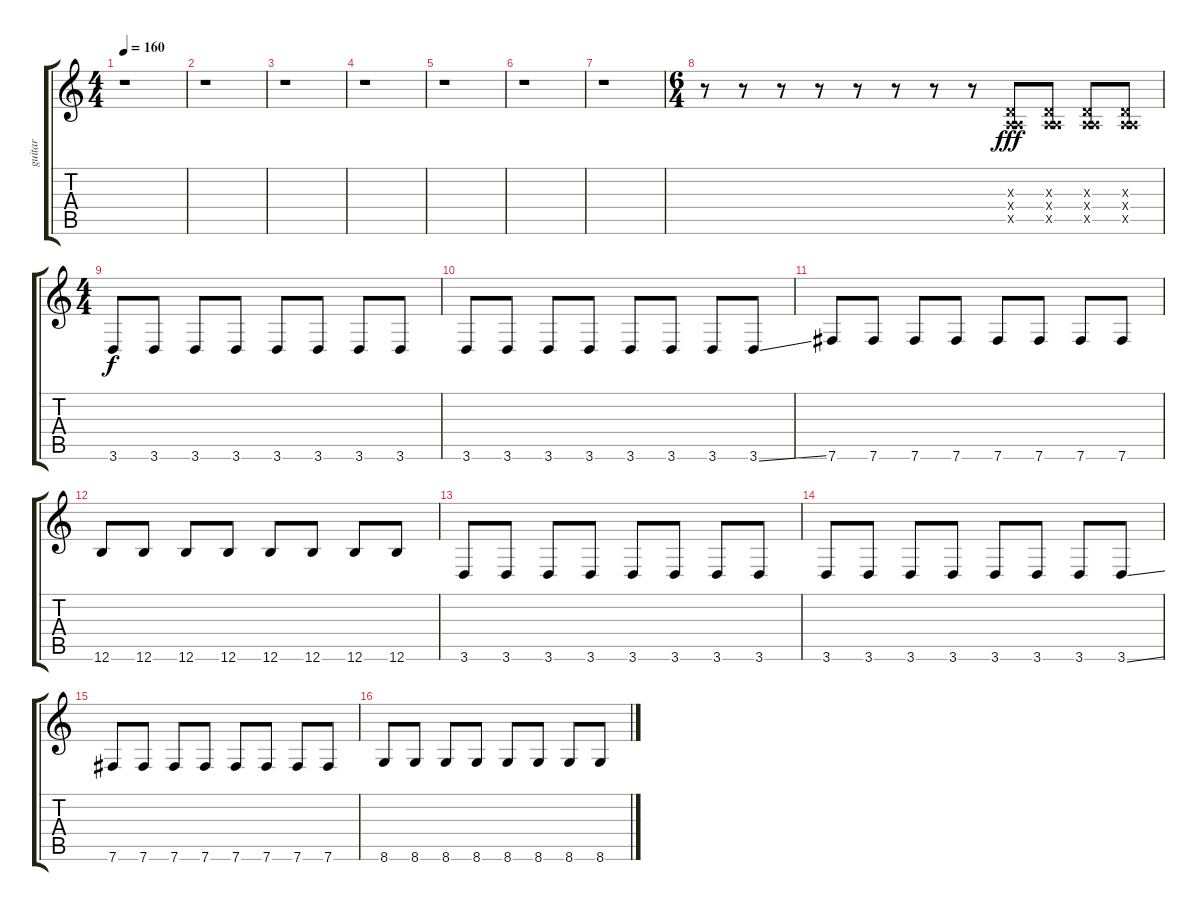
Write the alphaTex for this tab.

\track ("guitar" "guitar") {instrument distortionguitar}
\staff {score tabs}
\tuning (B3 Gb3 D3 A2 E2 B1) {hide}
\ts (4 4)
\tempo 160
\clef g2
\ks c
r.1{dy fff instrument distortionguitar} |
r.1 |
r.1 |
r.1 |
r.1 |
r.1 |
r.1 |
\ts (6 4)
r.8 r.8 r.8 r.8 r.8 r.8 r.8 r.8 (0.3{x} 0.4{x} 5.5{x}).8 (0.3{x} 0.4{x} 5.5{x}).8 (0.3{x} 0.4{x} 5.5{x}).8 (0.3{x} 0.4{x} 5.5{x}).8 |
\ts (4 4)
3.6.8{dy f} 3.6.8 3.6.8 3.6.8 3.6.8 3.6.8 3.6.8 3.6.8 |
3.6.8 3.6.8 3.6.8 3.6.8 3.6.8 3.6.8 3.6.8 3.6{ss}.8 |
7.6.8 7.6.8 7.6.8 7.6.8 7.6.8 7.6.8 7.6.8 7.6.8 |
12.6.8 12.6.8 12.6.8 12.6.8 12.6.8 12.6.8 12.6.8 12.6.8 |
3.6.8 3.6.8 3.6.8 3.6.8 3.6.8 3.6.8 3.6.8 3.6.8 |
3.6.8 3.6.8 3.6.8 3.6.8 3.6.8 3.6.8 3.6.8 3.6{ss}.8 |
7.6.8 7.6.8 7.6.8 7.6.8 7.6.8 7.6.8 7.6.8 7.6.8 |
8.6.8 8.6.8 8.6.8 8.6.8 8.6.8 8.6.8 8.6.8 8.6.8
